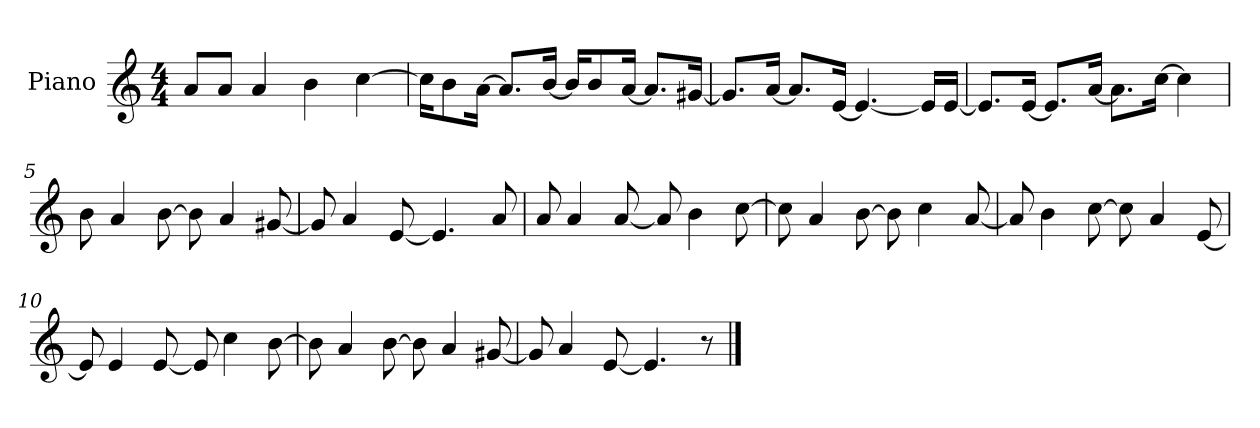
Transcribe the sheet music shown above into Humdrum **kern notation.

**kern
*part1
*staff1
*I"Piano
*I'P-no
*clefG2
*k[]
*M4/4
*MM90
=1
8a/L
8a/J
4a/
4b\
[4cc\
=2
16cc\KL]
8b\
[16a\Jk
8.a/L]
[16b/Jk
16b/KL]
8b/
[16a/Jk
8.a/L]
[16g#X/Jk
=3
8.g#/L]
[16a/Jk
8.a/L]
[16e/Jk
4.e/_
16e/LL]
[16e/JJ
=4
8.e/L]
[16e/Jk
8.e/L]
[16a/Jk
8.a\L]
[16cc\Jk
4cc\]
!!LO:LB:g=z
=5
8b\
4a/
[8b\
8b\]
4a/
[8g#X/
=6
8g#/]
4a/
[8e/
4.e/]
8a/
=7
8a/
4a/
[8a/
8a/]
4b\
[8cc\
=8
8cc\]
4a/
[8b\
8b\]
4cc\
[8a/
=9
8a/]
4b\
[8cc\
8cc\]
4a/
[8e/
!!LO:LB:g=z
=10
8e/]
4e/
[8e/
8e/]
4cc\
[8b\
=11
8b\]
4a/
[8b\
8b\]
4a/
[8g#X/
=12
8g#/]
4a/
[8e/
4.e/]
8r
==
*-
